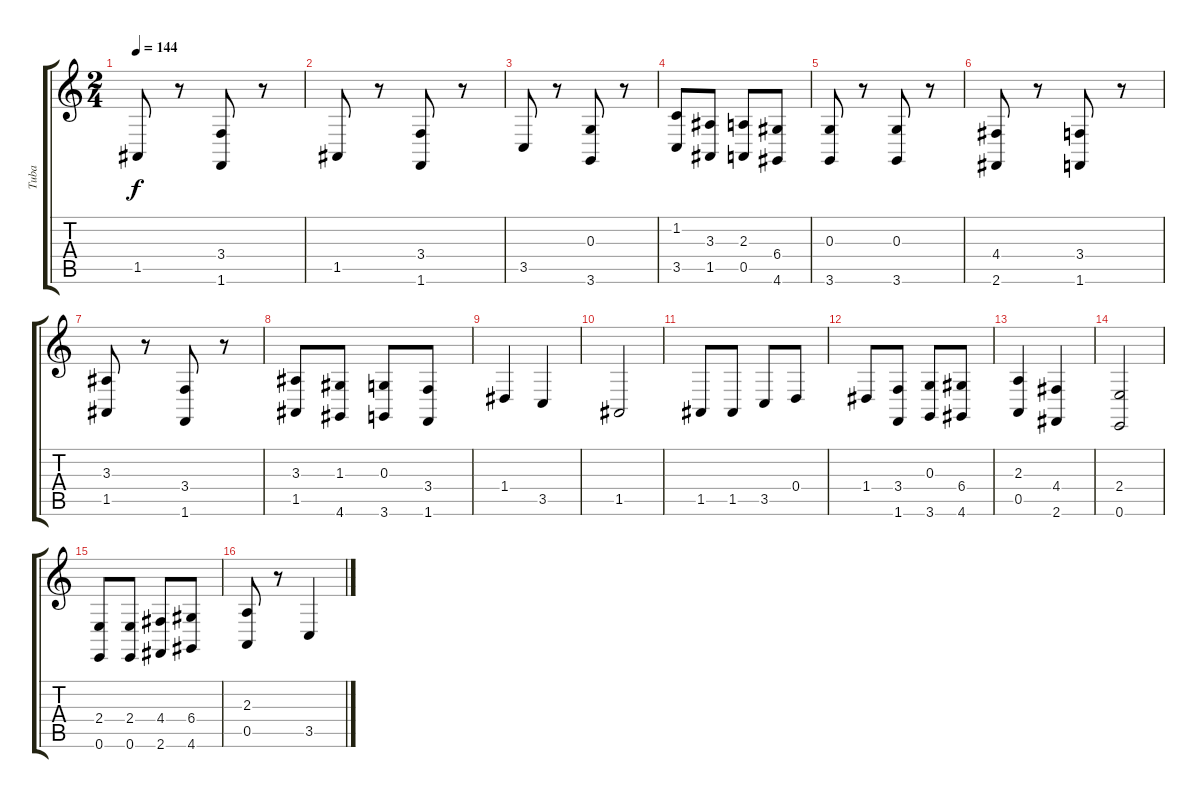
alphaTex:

\track ("Tuba                " "Tuba      ") {instrument tuba}
\staff {score tabs}
\tuning (E4 B3 G3 D3 A2 E2) {hide}
\ts (2 4)
\tempo 144
\clef g2
\ks c
1.5.8{dy f instrument tuba} r.8 (3.4 1.6).8 r.8 |
1.5.8 r.8 (3.4 1.6).8 r.8 |
3.5.8 r.8 (0.3 3.6).8 r.8 |
(1.2 3.5).8 (3.3 1.5).8 (2.3 0.5).8 (6.4 4.6).8 |
(0.3 3.6).8 r.8 (0.3 3.6).8 r.8 |
(4.4 2.6).8 r.8 (3.4 1.6).8 r.8 |
(3.3 1.5).8 r.8 (3.4 1.6).8 r.8 |
(3.3 1.5).8 (1.3 4.6).8 (0.3 3.6).8 (3.4 1.6).8 |
1.4.4 3.5.4 |
1.5.2 |
1.5.8 1.5.8 3.5.8 0.4.8 |
1.4.8 (3.4 1.6).8 (0.3 3.6).8 (6.4 4.6).8 |
(2.3 0.5).4 (4.4 2.6).4 |
(2.4 0.6).2 |
(2.4 0.6).8 (2.4 0.6).8 (4.4 2.6).8 (6.4 4.6).8 |
(2.3 0.5).8 r.8 3.5.4
